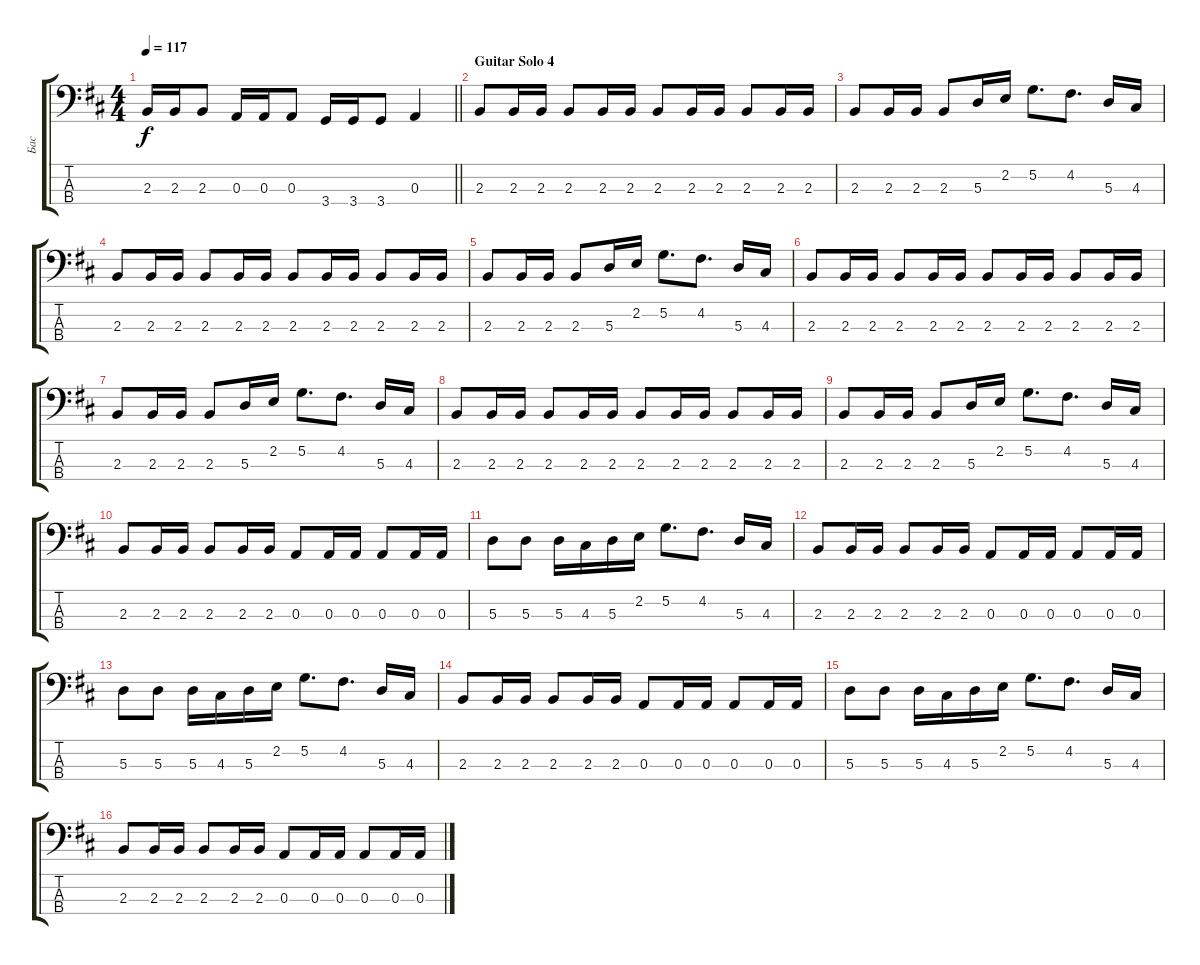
\track ("Бас" "Бас") {instrument electricbassfinger}
\staff {score tabs}
\tuning (G2 D2 A1 E1) {hide}
\ts (4 4)
\tempo 117
\clef f4
\barLineRight lightlight
\ks bminor
2.3.16{dy f} 2.3.16 2.3.8 0.3.16 0.3.16 0.3.8 3.4.16 3.4.16 3.4.8 0.3.4 |
\section ("" "Guitar Solo 4")
2.3.8 2.3.16 2.3.16 2.3.8 2.3.16 2.3.16 2.3.8 2.3.16 2.3.16 2.3.8 2.3.16 2.3.16 |
2.3.8 2.3.16 2.3.16 2.3.8 5.3.16 2.2.16 5.2.8{d} 4.2.8{d} 5.3.16 4.3.16 |
2.3.8 2.3.16 2.3.16 2.3.8 2.3.16 2.3.16 2.3.8 2.3.16 2.3.16 2.3.8 2.3.16 2.3.16 |
2.3.8 2.3.16 2.3.16 2.3.8 5.3.16 2.2.16 5.2.8{d} 4.2.8{d} 5.3.16 4.3.16 |
2.3.8 2.3.16 2.3.16 2.3.8 2.3.16 2.3.16 2.3.8 2.3.16 2.3.16 2.3.8 2.3.16 2.3.16 |
2.3.8 2.3.16 2.3.16 2.3.8 5.3.16 2.2.16 5.2.8{d} 4.2.8{d} 5.3.16 4.3.16 |
2.3.8 2.3.16 2.3.16 2.3.8 2.3.16 2.3.16 2.3.8 2.3.16 2.3.16 2.3.8 2.3.16 2.3.16 |
2.3.8 2.3.16 2.3.16 2.3.8 5.3.16 2.2.16 5.2.8{d} 4.2.8{d} 5.3.16 4.3.16 |
2.3.8 2.3.16 2.3.16 2.3.8 2.3.16 2.3.16 0.3.8 0.3.16 0.3.16 0.3.8 0.3.16 0.3.16 |
5.3.8 5.3.8 5.3.16 4.3.16 5.3.16 2.2.16 5.2.8{d} 4.2.8{d} 5.3.16 4.3.16 |
2.3.8 2.3.16 2.3.16 2.3.8 2.3.16 2.3.16 0.3.8 0.3.16 0.3.16 0.3.8 0.3.16 0.3.16 |
5.3.8 5.3.8 5.3.16 4.3.16 5.3.16 2.2.16 5.2.8{d} 4.2.8{d} 5.3.16 4.3.16 |
2.3.8 2.3.16 2.3.16 2.3.8 2.3.16 2.3.16 0.3.8 0.3.16 0.3.16 0.3.8 0.3.16 0.3.16 |
5.3.8 5.3.8 5.3.16 4.3.16 5.3.16 2.2.16 5.2.8{d} 4.2.8{d} 5.3.16 4.3.16 |
2.3.8 2.3.16 2.3.16 2.3.8 2.3.16 2.3.16 0.3.8 0.3.16 0.3.16 0.3.8 0.3.16 0.3.16
